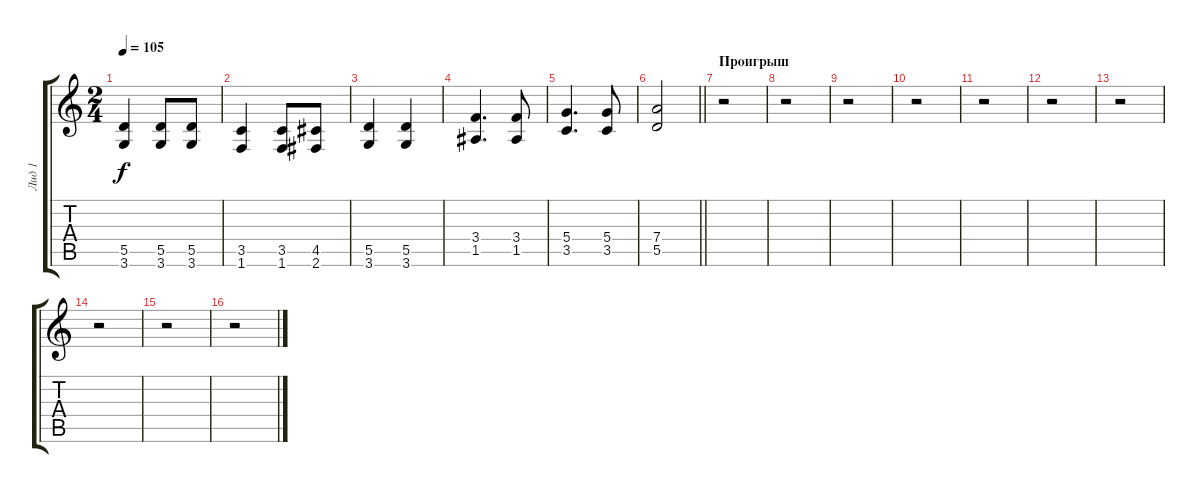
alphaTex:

\track ("Лид 1" "Лид 1") {instrument distortionguitar}
\staff {score tabs}
\tuning (E4 B3 G3 D3 A2 E2) {hide}
\ts (2 4)
\tempo 105
\clef g2
\ks c
(5.5 3.6).4{dy f} (5.5 3.6).8 (5.5 3.6).8 |
(3.5 1.6).4 (3.5 1.6).8 (4.5 2.6).8 |
(5.5 3.6).4 (5.5 3.6).4 |
(3.4 1.5).4{d} (3.4 1.5).8 |
(5.4 3.5).4{d} (5.4 3.5).8 |
\barLineRight lightlight
(7.4 5.5).2 |
\section ("" "Проигрыш")
r.2 |
r.2 |
r.2 |
r.2 |
r.2 |
r.2 |
r.2 |
r.2 |
r.2 |
r.2
